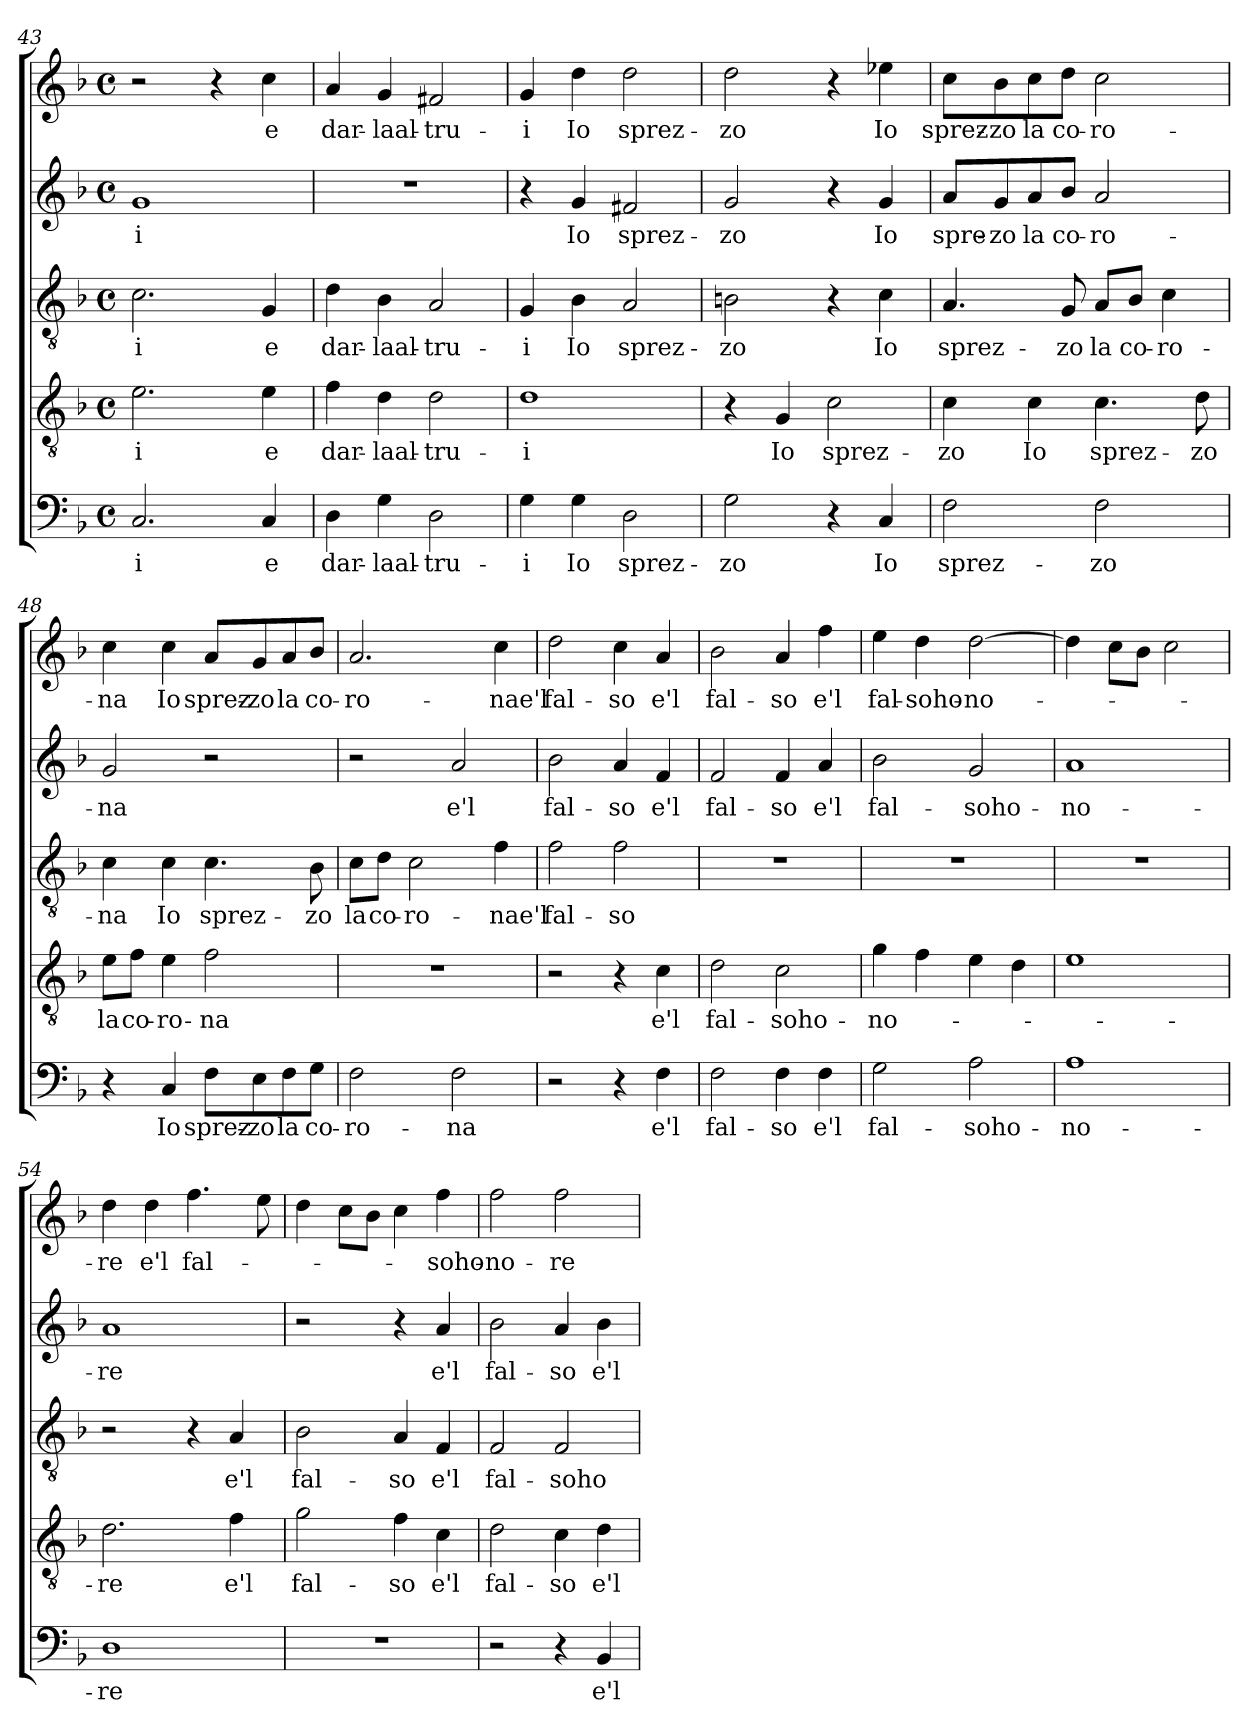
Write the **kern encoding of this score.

**kern	**text	**kern	**text	**kern	**text	**kern	**text	**kern	**text
*part5	*part5	*part4	*part4	*part3	*part3	*part2	*part2	*part1	*part1
*staff5	*staff5	*staff4	*staff4	*staff3	*staff3	*staff2	*staff2	*staff1	*staff1
!!LO:LB:g=z
*clefF4	*	*clefGv2	*	*clefGv2	*	*clefG2	*	*clefG2	*
*k[b-]	*	*k[b-]	*	*k[b-]	*	*k[b-]	*	*k[b-]	*
*F:	*	*F:	*	*F:	*	*F:	*	*F:	*
*M4/4	*	*M4/4	*	*M4/4	*	*M4/4	*	*M4/4	*
*met(c)	*	*met(c)	*	*met(c)	*	*met(c)	*	*met(c)	*
=43	=43	=43	=43	=43	=43	=43	=43	=43	=43
2.C/	-i	2.e\	-i	2.c\	-i	1g	-i	2r	.
.	.	.	.	.	.	.	.	4r	.
4C/	e	4e\	e	4G/	e	.	.	4cc\	e
=44	=44	=44	=44	=44	=44	=44	=44	=44	=44
4D\	dar-	4f\	dar-	4d\	dar-	1r	.	4a/	dar-
4G\	-laal-	4d\	-laal-	4B-\	-laal-	.	.	4g/	-laal-
2D\	-tru-	2d\	-tru-	2A/	-tru-	.	.	2f#X/	-tru-
=45	=45	=45	=45	=45	=45	=45	=45	=45	=45
4G\	-i	1d	-i	4G/	-i	4r	.	4g/	-i
4G\	Io	.	.	4B-\	Io	4g/	Io	4dd\	Io
2D\	sprez-	.	.	2A/	sprez-	2f#X/	sprez-	2dd\	sprez-
=46	=46	=46	=46	=46	=46	=46	=46	=46	=46
2G\	-zo	4r	.	2Bn\	-zo	2g/	-zo	2dd\	-zo
.	.	4G/	Io	.	.	.	.	.	.
4r	.	2c\	sprez-	4r	.	4r	.	4r	.
4C/	Io	.	.	4c\	Io	4g/	Io	4ee-X\	Io
=47	=47	=47	=47	=47	=47	=47	=47	=47	=47
2F\	sprez-	4c\	-zo	4.A/	sprez-	8a/L	spre-	8cc\L	sprez-
.	.	.	.	.	.	8g/	-zo	8b-\	-zo
.	.	4c\	Io	.	.	8a/	la	8cc\	la
.	.	.	.	8G/	-zo	8b-/J	co-	8dd\J	co-
2F\	-zo	4.c\	sprez-	8A/L	la	2a/	-ro-	2cc\	-ro-
.	.	.	.	8B-/J	co-	.	.	.	.
.	.	.	.	4c\	-ro-	.	.	.	.
.	.	8d\	-zo	.	.	.	.	.	.
=48	=48	=48	=48	=48	=48	=48	=48	=48	=48
4r	.	8e\L	la	4c\	-na	2g/	-na	4cc\	-na
.	.	8f\J	co-	.	.	.	.	.	.
4C/	Io	4e\	-ro-	4c\	Io	.	.	4cc\	Io
8F\L	sprez-	2f\	-na	4.c\	sprez-	2r	.	8a/L	sprez-
8E\	-zo	.	.	.	.	.	.	8g/	-zo
8F\	la	.	.	.	.	.	.	8a/	la
8G\J	co-	.	.	8B-\	-zo	.	.	8b-/J	co-
!!LO:PB:g=z
=49	=49	=49	=49	=49	=49	=49	=49	=49	=49
2F\	-ro-	1r	.	8c\L	la	2r	.	2.a/	-ro-
.	.	.	.	8d\J	co-	.	.	.	.
.	.	.	.	2c\	-ro-	.	.	.	.
2F\	-na	.	.	.	.	2a/	e'l	.	.
.	.	.	.	4f\	-nae'l	.	.	4cc\	-nae'l
=50	=50	=50	=50	=50	=50	=50	=50	=50	=50
2r	.	2r	.	2f\	fal-	2b-\	fal-	2dd\	fal-
4r	.	4r	.	2f\	-so	4a/	-so	4cc\	-so
4F\	e'l	4c\	e'l	.	.	4f/	e'l	4a/	e'l
=51	=51	=51	=51	=51	=51	=51	=51	=51	=51
2F\	fal-	2d\	fal-	1r	.	2f/	fal-	2b-\	fal-
4F\	-so	2c\	-soho-	.	.	4f/	-so	4a/	-so
4F\	e'l	.	.	.	.	4a/	e'l	4ff\	e'l
=52	=52	=52	=52	=52	=52	=52	=52	=52	=52
2G\	fal-	4g\	-no-	1r	.	2b-\	fal-	4ee\	fal-
.	.	4f\	.	.	.	.	.	4dd\	-soho-
2A\	-soho-	4e\	.	.	.	2g/	-soho-	[2dd\	-no-
.	.	4d\	.	.	.	.	.	.	.
=53	=53	=53	=53	=53	=53	=53	=53	=53	=53
1A	-no-	1e	.	1r	.	1a	-no-	4dd\]	.
.	.	.	.	.	.	.	.	8cc\L	.
.	.	.	.	.	.	.	.	8b-\J	.
.	.	.	.	.	.	.	.	2cc\	.
=54	=54	=54	=54	=54	=54	=54	=54	=54	=54
1D	-re	2.d\	-re	2r	.	1a	-re	4dd\	-re
.	.	.	.	.	.	.	.	4dd\	e'l
.	.	.	.	4r	.	.	.	4.ff\	fal-
.	.	4f\	e'l	4A/	e'l	.	.	.	.
.	.	.	.	.	.	.	.	8ee\	.
!!LO:LB:g=z
=55	=55	=55	=55	=55	=55	=55	=55	=55	=55
1r	.	2g\	fal-	2B-\	fal-	2r	.	4dd\	.
.	.	.	.	.	.	.	.	8cc\L	.
.	.	.	.	.	.	.	.	8b-\J	.
.	.	4f\	-so	4A/	-so	4r	.	4cc\	.
.	.	4c\	e'l	4F/	e'l	4a/	e'l	4ff\	-soho-
=56	=56	=56	=56	=56	=56	=56	=56	=56	=56
2r	.	2d\	fal-	2F/	fal-	2b-\	fal-	2ff\	-no-
4r	.	4c\	-so	2F/	-soho-	4a/	-so	2ff\	-re
4BB-/	e'l	4d\	e'l	.	.	4b-\	e'l	.	.
=	=	=	=	=	=	=	=	=	=
*-	*-	*-	*-	*-	*-	*-	*-	*-	*-
